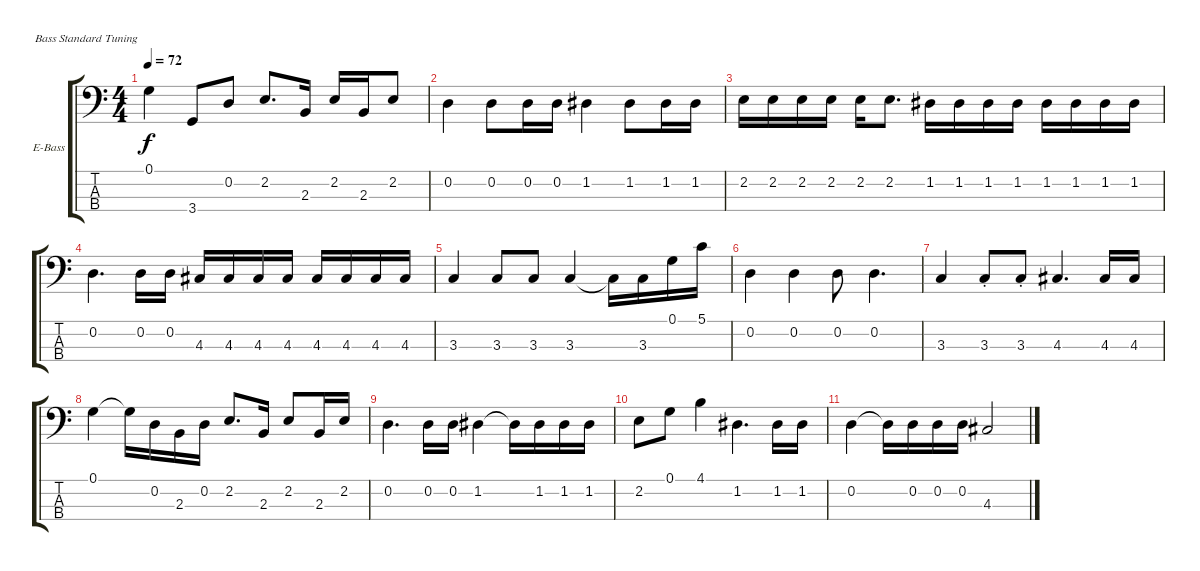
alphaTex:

\bracketExtendMode groupsimilarinstruments
\firstSystemTrackNameOrientation horizontal
\otherSystemsTrackNameOrientation horizontal
\track ("John Deacon" "E-Bass") {multiBarRest instrument electricbassfinger}
\staff {score tabs}
\tuning (G2 D2 A1 E1)
\ts (4 4)
\tempo 72
\clef f4
\ks c
0.1.4{dy f} 3.4.8 0.2.8 2.2.8{d} 2.3.16 2.2.16 2.3.16 2.2.8 |
0.2.4 0.2.8 0.2.16 0.2.16 1.2.4 1.2.8 1.2.16 1.2.16 |
2.2.16 2.2.16 2.2.16 2.2.16 2.2.16 2.2.8{d} 1.2.16 1.2.16 1.2.16 1.2.16 1.2.16 1.2.16 1.2.16 1.2.16 |
0.2.4{d} 0.2.16 0.2.16 4.3.16 4.3.16 4.3.16 4.3.16 4.3.16 4.3.16 4.3.16 4.3.16 |
3.3.4 3.3.8 3.3.8 3.3.4 3.3{t}.16 3.3.16 0.1.16 5.1.16 |
0.2.4 0.2.4 0.2.8 0.2.4{d} |
3.3.4 3.3{st}.8 3.3{st}.8 4.3.4{d} 4.3.16 4.3.16 |
0.1.4 0.1{t}.16 0.2.16 2.3.16 0.2.16 2.2.8{d} 2.3.16 2.2.8 2.3.16 2.2.16 |
0.2.4{d} 0.2.16 0.2.16 1.2.4 1.2{t}.16 1.2.16 1.2.16 1.2.16 |
2.2.8 0.1.8 4.1.4 1.2.4{d} 1.2.16 1.2.16 |
0.2.4 0.2{t}.16 0.2.16 0.2.16 0.2.16 4.3.2
